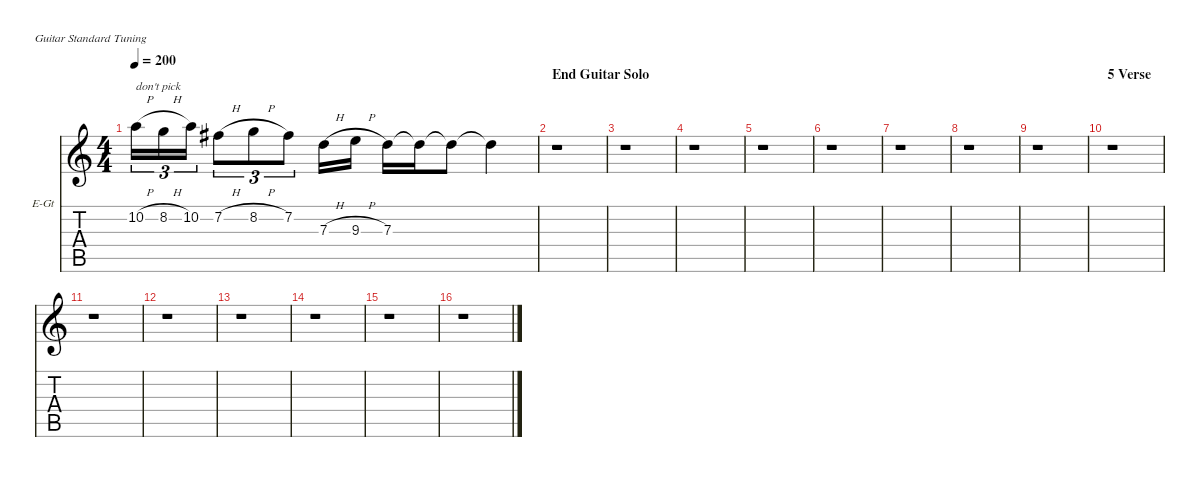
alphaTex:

\hideDynamics
\bracketExtendMode nobrackets
\firstSystemTrackNameOrientation horizontal
\otherSystemsTrackNameOrientation horizontal
\track ("Guitar 3" "E-Gt") {instrument distortionguitar}
\staff {score tabs}
\tuning (E4 B3 G3 D3 A2 E2)
\ts (4 4)
\tempo 200
\clef g2
\ks c
10.2{h}.16{tu (3 2) txt "don't pick" dy f beam Down} 8.2{h}.16{tu (3 2) beam Down} 10.2.16{tu (3 2) beam Down} 7.2{h acc #}.8{tu (3 2) beam Down} 8.2{h}.8{tu (3 2) beam Down} 7.2{acc #}.8{tu (3 2) beam Down} 7.3{h}.16{beam Down} 9.3{h}.16{beam Down} 7.3.16{beam Down} 7.3{t}.16{beam Down} 7.3{t}.8{beam Down} 7.3{t}.4{beam Down} |
\section ("" "End Guitar Solo")
r.1{beam Down} |
r.1{beam Down} |
r.1{beam Down} |
r.1{beam Down} |
r.1{beam Down} |
r.1{beam Down} |
r.1{beam Down} |
r.1{beam Down} |
\section ("" "5 Verse")
r.1{beam Down} |
r.1{beam Down} |
r.1{beam Down} |
r.1{beam Down} |
r.1{beam Down} |
r.1{beam Down} |
r.1{beam Down}
